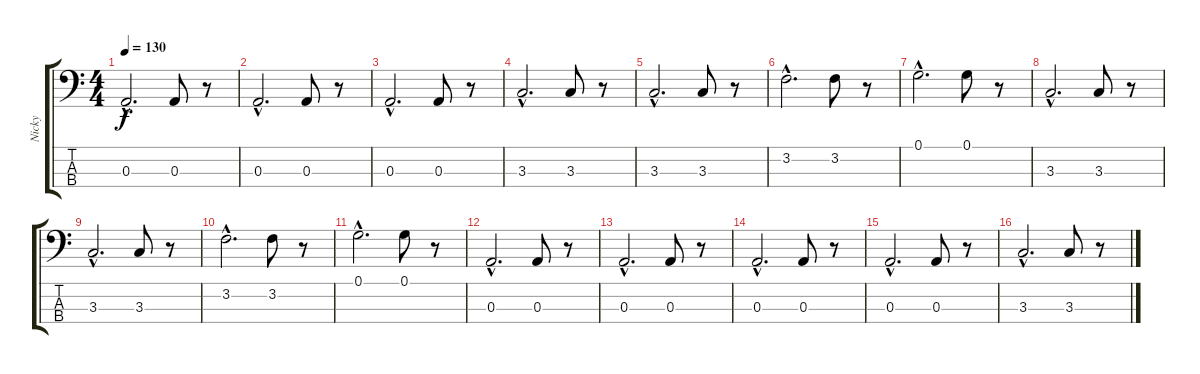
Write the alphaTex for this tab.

\track ("Nicky" "Nicky") {instrument electricbassfinger}
\staff {score tabs}
\tuning (G2 D2 A1 E1) {hide}
\ts (4 4)
\tempo 130
\clef f4
\ks c
0.3{hac}.2{d dy f} 0.3.8 r.8 |
0.3{hac}.2{d} 0.3.8 r.8 |
0.3{hac}.2{d} 0.3.8 r.8 |
3.3{hac}.2{d} 3.3.8 r.8 |
3.3{hac}.2{d} 3.3.8 r.8 |
3.2{hac}.2{d} 3.2.8 r.8 |
0.1{hac}.2{d} 0.1.8 r.8 |
3.3{hac}.2{d} 3.3.8 r.8 |
3.3{hac}.2{d} 3.3.8 r.8 |
3.2{hac}.2{d} 3.2.8 r.8 |
0.1{hac}.2{d} 0.1.8 r.8 |
0.3{hac}.2{d} 0.3.8 r.8 |
0.3{hac}.2{d} 0.3.8 r.8 |
0.3{hac}.2{d} 0.3.8 r.8 |
0.3{hac}.2{d} 0.3.8 r.8 |
3.3{hac}.2{d} 3.3.8 r.8
